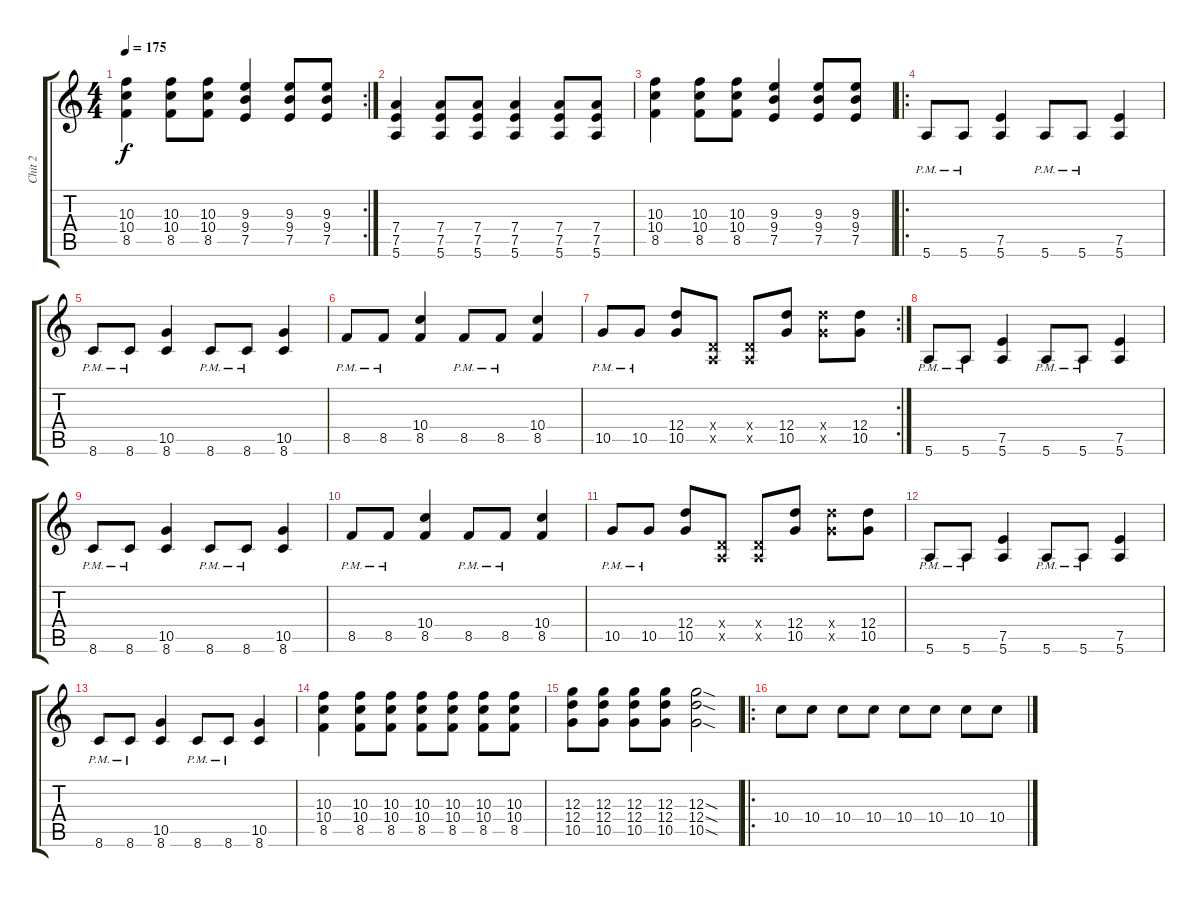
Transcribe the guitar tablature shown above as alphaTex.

\track ("Chit 2" "Chit 2") {instrument distortionguitar}
\staff {score tabs}
\tuning (E4 B3 G3 D3 A2 E2) {hide}
\rc 2
\ts (4 4)
\tempo 175
\clef g2
\ks c
(10.3 10.4 8.5).4{dy f} (10.3 10.4 8.5).8 (10.3 10.4 8.5).8 (9.3 9.4 7.5).4 (9.3 9.4 7.5).8 (9.3 9.4 7.5).8 |
(7.4 7.5 5.6).4 (7.4 7.5 5.6).8 (7.4 7.5 5.6).8 (7.4 7.5 5.6).4 (7.4 7.5 5.6).8 (7.4 7.5 5.6).8 |
(10.3 10.4 8.5).4 (10.3 10.4 8.5).8 (10.3 10.4 8.5).8 (9.3 9.4 7.5).4 (9.3 9.4 7.5).8 (9.3 9.4 7.5).8 |
\ro
5.6{pm}.8 5.6{pm}.8 (7.5 5.6).4 5.6{pm}.8 5.6{pm}.8 (7.5 5.6).4 |
8.6{pm}.8 8.6{pm}.8 (10.5 8.6).4 8.6{pm}.8 8.6{pm}.8 (10.5 8.6).4 |
8.5{pm}.8 8.5{pm}.8 (10.4 8.5).4 8.5{pm}.8 8.5{pm}.8 (10.4 8.5).4 |
\rc 2
10.5{pm}.8 10.5{pm}.8 (12.4 10.5).8 (0.4{x} 0.5{x}).8 (0.4{x} 0.5{x}).8 (12.4 10.5).8 (12.4{x} 10.5{x}).8 (12.4 10.5).8 |
5.6{pm}.8 5.6{pm}.8 (7.5 5.6).4 5.6{pm}.8 5.6{pm}.8 (7.5 5.6).4 |
8.6{pm}.8 8.6{pm}.8 (10.5 8.6).4 8.6{pm}.8 8.6{pm}.8 (10.5 8.6).4 |
8.5{pm}.8 8.5{pm}.8 (10.4 8.5).4 8.5{pm}.8 8.5{pm}.8 (10.4 8.5).4 |
10.5{pm}.8 10.5{pm}.8 (12.4 10.5).8 (0.4{x} 0.5{x}).8 (0.4{x} 0.5{x}).8 (12.4 10.5).8 (12.4{x} 10.5{x}).8 (12.4 10.5).8 |
5.6{pm}.8 5.6{pm}.8 (7.5 5.6).4 5.6{pm}.8 5.6{pm}.8 (7.5 5.6).4 |
8.6{pm}.8 8.6{pm}.8 (10.5 8.6).4 8.6{pm}.8 8.6{pm}.8 (10.5 8.6).4 |
(10.3 10.4 8.5).4 (10.3 10.4 8.5).8 (10.3 10.4 8.5).8 (10.3 10.4 8.5).8 (10.3 10.4 8.5).8 (10.3 10.4 8.5).8 (10.3 10.4 8.5).8 |
(12.3 12.4 10.5).8 (12.3 12.4 10.5).8 (12.3 12.4 10.5).8 (12.3 12.4 10.5).8 (12.3{sod} 12.4{sod} 10.5{sod}).2 |
\ro
10.4.8 10.4.8 10.4.8 10.4.8 10.4.8 10.4.8 10.4.8 10.4.8
